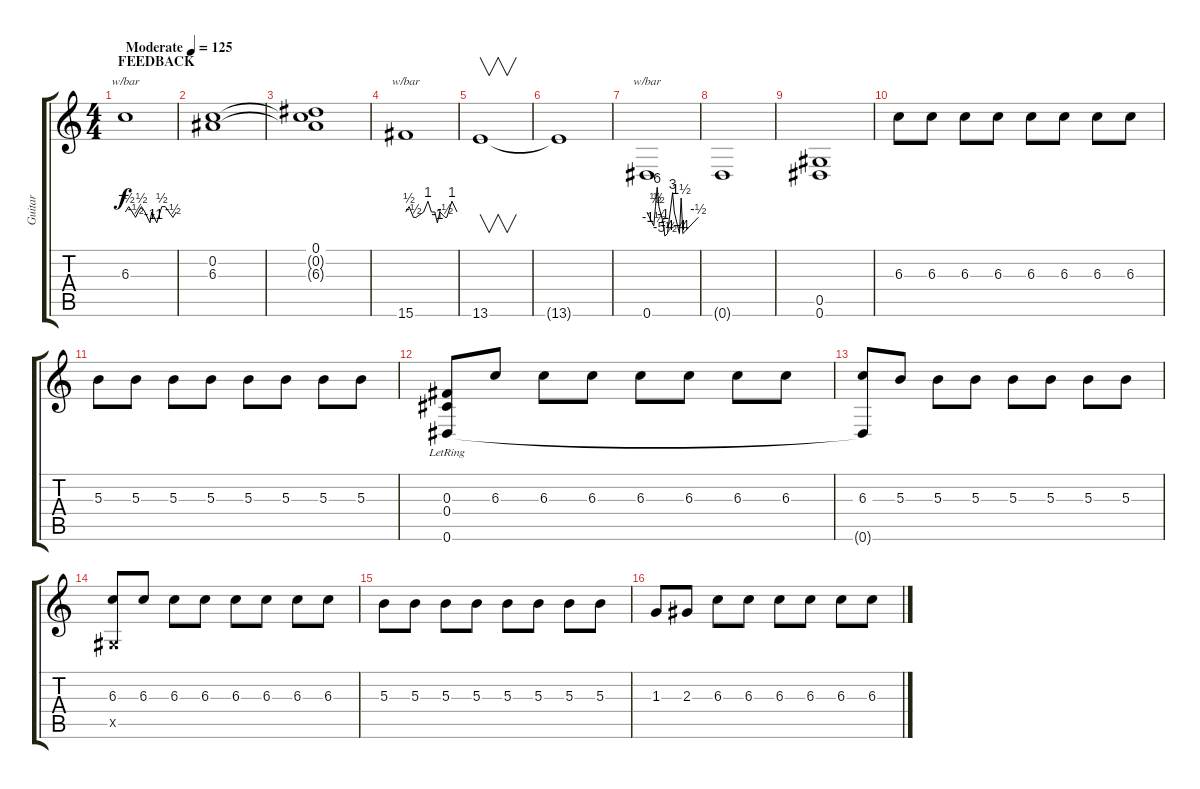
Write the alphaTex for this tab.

\track ("Guitar" "Guitar") {instrument distortionguitar}
\staff {score tabs}
\tuning (Eb4 Bb3 Gb3 Db3 Ab2 Eb2) {hide}
\ts (4 4)
\section ("" "FEEDBACK")
\tempo (125 "Moderate")
\clef g2
\ks c
6.3.1{tbe (custom default 0 0 4 2 8 0 12 -2 15 0 19 2 23 0 29 -4 31 0 37 -4 43 2 47 2 56 -2 60 0) dy f instrument distortionguitar} |
(0.2 6.3).1 |
(0.1 0.2{t} 6.3{t}).1 |
15.6.1{tbe (custom default 0 0 4 2 9 -2 12 -2 21 0 26 4 30 0 34 0 37 -4 40 0 46 -2 48 -2 54 4 60 0)} |
13.6.1{v} |
13.6{t}.1 |
0.6.1{tbe (custom default 0 0 8 -6 10 2 12 24 14 2 19 -4 21 -22 24 -16 30 12 32 0 38 -16 40 6 42 -16 60 -2)} |
0.6{t}.1 |
(0.5 0.6).1 |
6.3.8 6.3.8 6.3.8 6.3.8 6.3.8 6.3.8 6.3.8 6.3.8 |
5.3.8 5.3.8 5.3.8 5.3.8 5.3.8 5.3.8 5.3.8 5.3.8 |
(0.3 0.4 0.6{lr}).8 6.3.8 6.3.8 6.3.8 6.3.8 6.3.8 6.3.8 6.3.8 |
(6.3 0.6{t}).8 5.3.8 5.3.8 5.3.8 5.3.8 5.3.8 5.3.8 5.3.8 |
(6.3 0.5{x}).8 6.3.8 6.3.8 6.3.8 6.3.8 6.3.8 6.3.8 6.3.8 |
5.3.8 5.3.8 5.3.8 5.3.8 5.3.8 5.3.8 5.3.8 5.3.8 |
1.3.8 2.3.8 6.3.8 6.3.8 6.3.8 6.3.8 6.3.8 6.3.8
